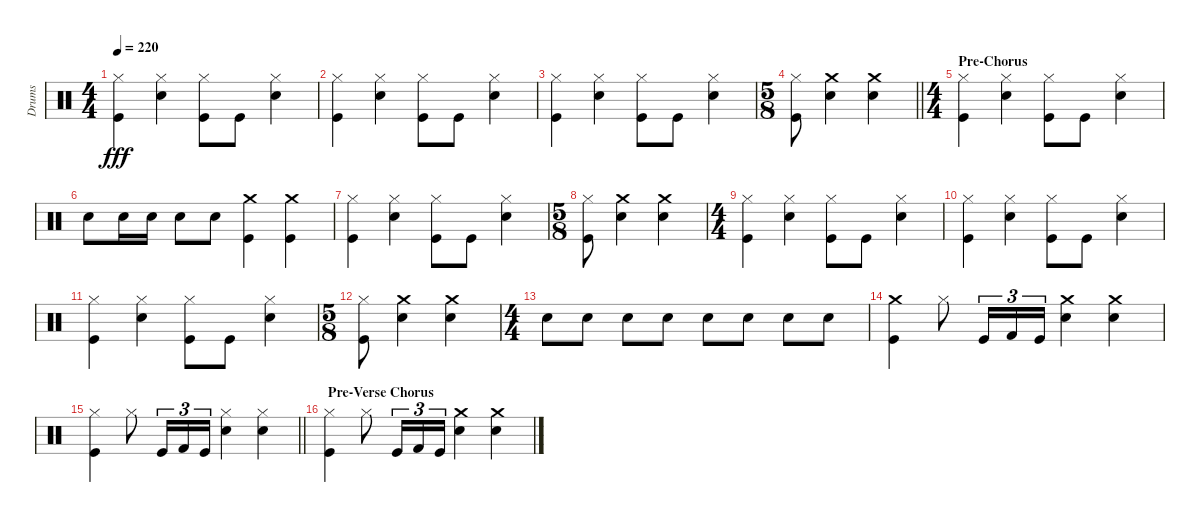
\track ("Drums" "Drums") {instrument percussion}
\staff {score}
\articulation defaults
\ts (4 4)
\tempo 220
\clef neutral
\ks c
("Hi-Hat (closed)" "Kick (hit)").4{dy fff} ("Snare (hit) 2" "Hi-Hat (closed)").4 ("Kick (hit)" "Hi-Hat (closed)").8 "Kick (hit)".8 ("Snare (hit) 2" "Hi-Hat (closed)").4 |
("Kick (hit)" "Hi-Hat (closed)").4 ("Snare (hit) 2" "Hi-Hat (closed)").4 ("Hi-Hat (closed)" "Kick (hit)").8 "Kick (hit)".8 ("Snare (hit) 2" "Hi-Hat (closed)").4 |
("Kick (hit)" "Hi-Hat (closed)").4 ("Snare (hit) 2" "Hi-Hat (closed)").4 ("Kick (hit)" "Hi-Hat (closed)").8 "Kick (hit)".8 ("Hi-Hat (closed)" "Snare (hit) 2").4 |
\ts (5 8)
\barLineRight lightlight
("Kick (hit)" "Hi-Hat (closed)").8 ("Crash medium (hit)" "Snare (hit) 2").4 ("Crash medium (hit)" "Snare (hit) 2").4 |
\ts (4 4)
\section ("" "Pre-Chorus")
("Hi-Hat (closed)" "Kick (hit)").4 ("Snare (hit) 2" "Hi-Hat (closed)").4 ("Kick (hit)" "Hi-Hat (closed)").8 "Kick (hit)".8 ("Snare (hit) 2" "Hi-Hat (closed)").4 |
"Snare (hit) 2".8 "Snare (hit) 2".16 "Snare (hit) 2".16 "Snare (hit) 2".8 "Snare (hit) 2".8 ("Kick (hit)" "Crash medium (hit)").4 ("Kick (hit)" "Crash medium (hit)").4 |
("Kick (hit)" "Hi-Hat (closed)").4 ("Snare (hit) 2" "Hi-Hat (closed)").4 ("Kick (hit)" "Hi-Hat (closed)").8 "Kick (hit)".8 ("Snare (hit) 2" "Hi-Hat (closed)").4 |
\ts (5 8)
("Hi-Hat (closed)" "Kick (hit)").8 ("Crash medium (hit)" "Snare (hit) 2").4 ("Crash medium (hit)" "Snare (hit) 2").4 |
\ts (4 4)
("Kick (hit)" "Hi-Hat (closed)").4 ("Snare (hit) 2" "Hi-Hat (closed)").4 ("Kick (hit)" "Hi-Hat (closed)").8 "Kick (hit)".8 ("Hi-Hat (closed)" "Snare (hit) 2").4 |
("Kick (hit)" "Hi-Hat (closed)").4 ("Snare (hit) 2" "Hi-Hat (closed)").4 ("Kick (hit)" "Hi-Hat (closed)").8 "Kick (hit)".8 ("Snare (hit) 2" "Hi-Hat (closed)").4 |
("Kick (hit)" "Hi-Hat (closed)").4 ("Hi-Hat (closed)" "Snare (hit) 2").4 ("Kick (hit)" "Hi-Hat (closed)").8 "Kick (hit)".8 ("Snare (hit) 2" "Hi-Hat (closed)").4 |
\ts (5 8)
("Kick (hit)" "Hi-Hat (closed)").8 ("Crash medium (hit)" "Snare (hit) 2").4 ("Crash medium (hit)" "Snare (hit) 2").4 |
\ts (4 4)
"Snare (hit) 2".8 "Snare (hit) 2".8 "Snare (hit) 2".8 "Snare (hit) 2".8 "Snare (hit) 2".8 "Snare (hit) 2".8 "Snare (hit) 2".8 "Snare (hit) 2".8 |
("Crash medium (hit)" "Kick (hit)").4 "Hi-Hat (closed)".8 "Kick (hit)".16{tu (3 2)} "Kick (hit) 2".16{tu (3 2)} "Kick (hit)".16{tu (3 2)} ("Snare (hit) 2" "Crash medium (hit)").4 ("Crash medium (hit)" "Snare (hit) 2").4 |
\barLineRight lightlight
("Kick (hit)" "Hi-Hat (closed)").4 "Hi-Hat (closed)".8 "Kick (hit)".16{tu (3 2)} "Kick (hit) 2".16{tu (3 2)} "Kick (hit)".16{tu (3 2)} ("Snare (hit) 2" "Hi-Hat (closed)").4 ("Snare (hit) 2" "Hi-Hat (closed)").4 |
\section ("" " Pre-Verse Chorus")
("Hi-Hat (closed)" "Kick (hit)").4 "Hi-Hat (closed)".8 "Kick (hit)".16{tu (3 2)} "Kick (hit) 2".16{tu (3 2)} "Kick (hit)".16{tu (3 2)} ("Crash medium (hit)" "Snare (hit) 2").4 ("Crash medium (hit)" "Snare (hit) 2").4
